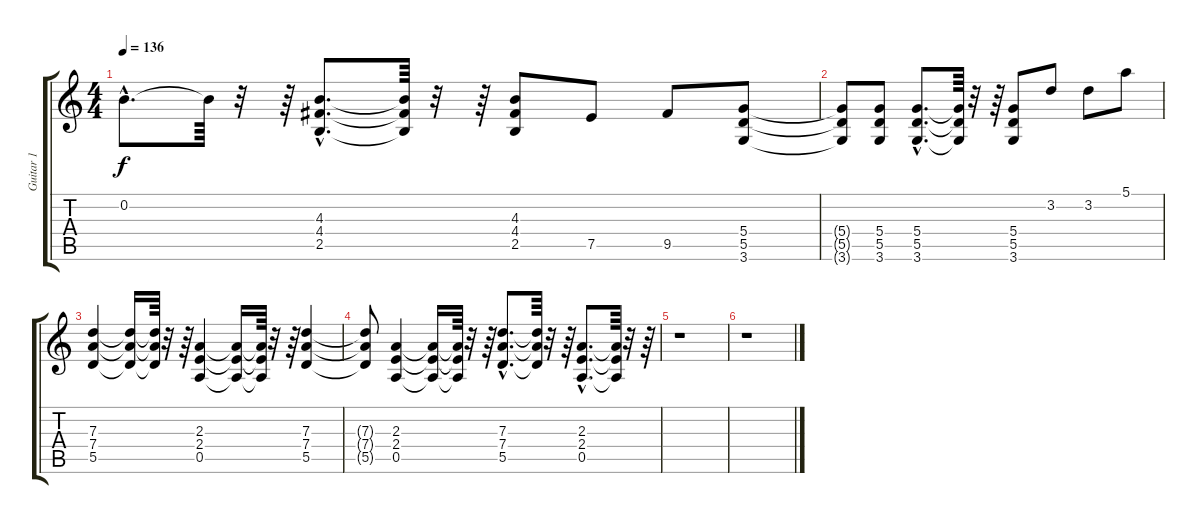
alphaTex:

\track ("Guitar 1" "Guitar 1") {instrument distortionguitar}
\staff {score tabs}
\tuning (E4 B3 G3 D3 A2 E2) {hide}
\ts (4 4)
\tempo 136
\clef g2
\ks c
0.2{hac t}.8{d dy f} 0.2{t}.64 r.32 r.64 (4.3{hac} 4.4{hac} 2.5{hac}).8{d} (4.3{t} 4.4{t} 2.5{t}).64 r.32 r.64 (4.3 4.4 2.5).8 7.5.8 9.5.8 (5.4 5.5 3.6).8 |
(5.4{t} 5.5{t} 3.6{t}).8 (5.4 5.5 3.6).8 (5.4{hac} 5.5{hac} 3.6{hac}).8{d} (5.4{t} 5.5{t} 3.6{t}).64 r.32 r.64 (5.4 5.5 3.6).8 3.2.8 3.2.8 5.1.8 |
(7.3 7.4 5.5).4 (7.3{t} 7.4{t} 5.5{t}).16 (7.3{t} 7.4{t} 5.5{t}).64 r.32 r.64 (2.3 2.4 0.5).4 (2.3{t} 2.4{t} 0.5{t}).16 (2.3{t} 2.4{t} 0.5{t}).64 r.32 r.64 (7.3 7.4 5.5).4 |
(7.3{t} 7.4{t} 5.5{t}).8 (2.3 2.4 0.5).4 (2.3{t} 2.4{t} 0.5{t}).16 (2.3{t} 2.4{t} 0.5{t}).64 r.32 r.64 (7.3{hac} 7.4{hac} 5.5{hac}).8{d} (7.3{t} 7.4{t} 5.5{t}).64 r.32 r.64 (2.3{hac} 2.4{hac} 0.5{hac}).8{d} (2.3{t} 2.4{t} 0.5{t}).64 r.32 r.64 |
r.1 |
r.1
